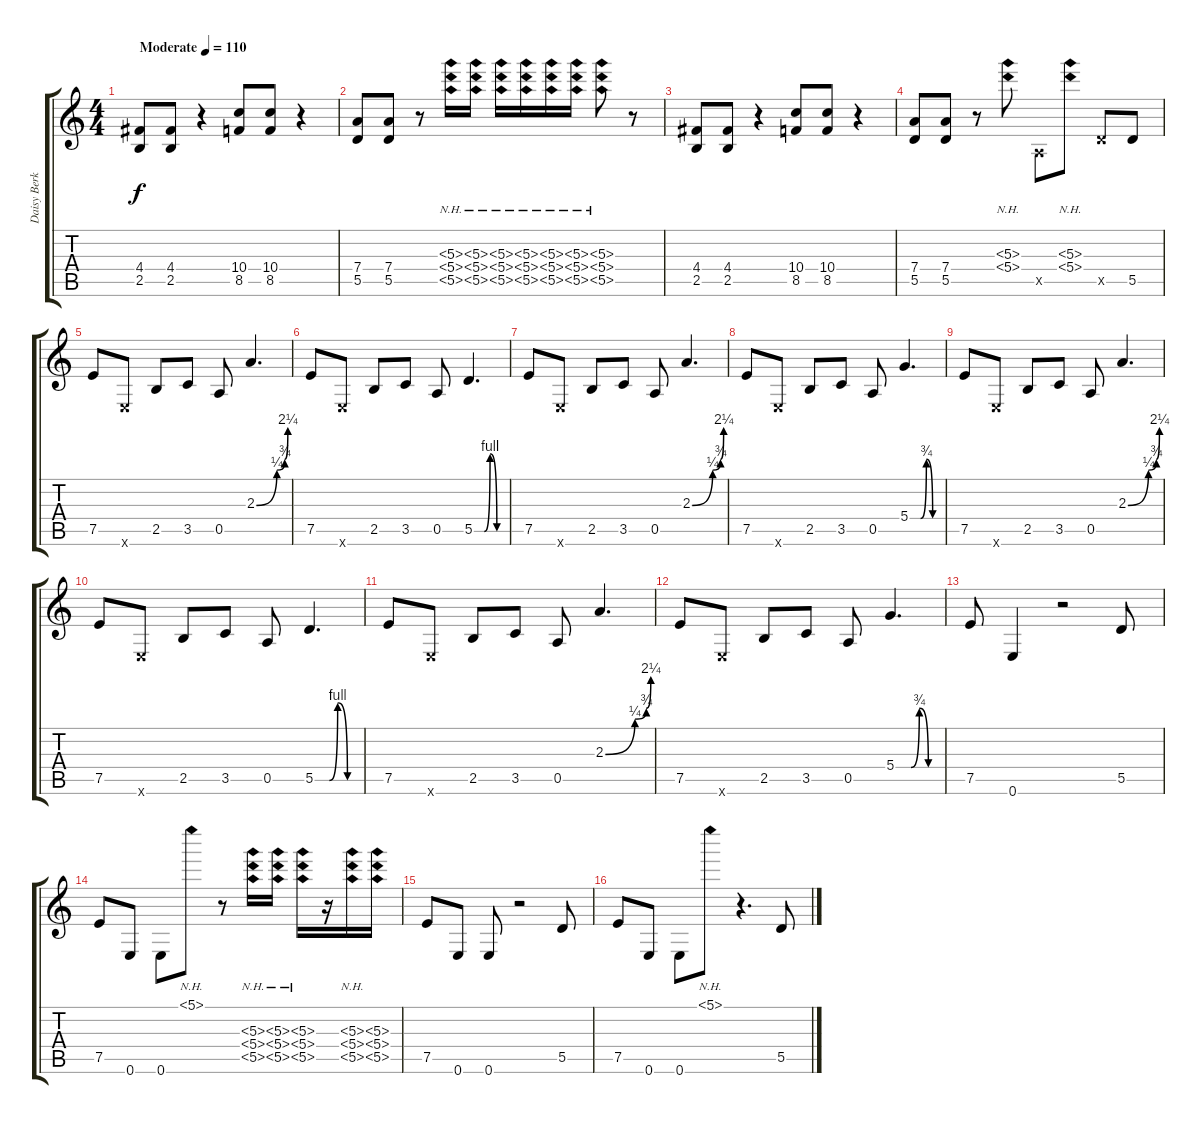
\track ("Daisy Berkovitz" "Daisy Berk") {instrument distortionguitar}
\staff {score tabs}
\tuning (E4 B3 G3 D3 A2 E2) {hide}
\ts (4 4)
\tempo (110 "Moderate")
\clef g2
\ks c
(4.4 2.5).8{dy f instrument distortionguitar} (4.4 2.5).8 r.4 (10.4 8.5).8 (10.4 8.5).8 r.4 |
(7.4 5.5).8 (7.4 5.5).8 r.8 (5.3{nh} 5.4{nh} 5.5{nh}).16 (5.3{nh} 5.4{nh} 5.5{nh}).16 (5.3{nh} 5.4{nh} 5.5{nh}).16 (5.3{nh} 5.4{nh} 5.5{nh}).16 (5.3{nh} 5.4{nh} 5.5{nh}).16 (5.3{nh} 5.4{nh} 5.5{nh}).16 (5.3{nh} 5.4{nh} 5.5{nh}).8 r.8 |
(4.4 2.5).8 (4.4 2.5).8 r.4 (10.4 8.5).8 (10.4 8.5).8 r.4 |
(7.4 5.5).8 (7.4 5.5).8 r.8 (5.3{nh} 5.4{nh}).8 0.5{x}.8 (5.3{nh} 5.4{nh}).8 5.5{x}.8 5.5.8 |
7.5.8 0.6{x}.8 2.5.8 3.5.8 0.5.8 2.3{be (custom 0 0 39 1 54 3 60 9)}.4{d} |
7.5.8 0.6{x}.8 2.5.8 3.5.8 0.5.8 5.5{be (custom 0 0 12 0 19 0 30 4 43 0 51 0 54 0 60 0)}.4{d} |
7.5.8 0.6{x}.8 2.5.8 3.5.8 0.5.8 2.3{be (custom 0 0 39 1 54 3 60 9)}.4{d} |
7.5.8 0.6{x}.8 2.5.8 3.5.8 0.5.8 5.4{be (custom 0 0 20 0 31 3 43 0 52 0 54 0 60 0)}.4{d} |
7.5.8 0.6{x}.8 2.5.8 3.5.8 0.5.8 2.3{be (custom 0 0 39 1 54 3 60 9)}.4{d} |
7.5.8 0.6{x}.8 2.5.8 3.5.8 0.5.8 5.5{be (custom 0 0 12 0 19 0 30 4 43 0 51 0 54 0 60 0)}.4{d} |
7.5.8 0.6{x}.8 2.5.8 3.5.8 0.5.8 2.3{be (custom 0 0 39 1 54 3 60 9)}.4{d} |
7.5.8 0.6{x}.8 2.5.8 3.5.8 0.5.8 5.4{be (custom 0 0 20 0 31 3 43 0 52 0 54 0 60 0)}.4{d} |
7.5.8 0.6.4 r.2 5.5.8 |
7.5.8 0.6.8 0.6.8 5.1{nh}.8 r.8 (5.3{nh} 5.4{nh} 5.5{nh}).16 (5.3{nh} 5.4{nh} 5.5{nh}).16 (5.3{nh} 5.4{nh} 5.5{nh}).16 r.16 (5.3{nh} 5.4{nh} 5.5{nh}).16 (5.3{nh} 5.4{nh} 5.5{nh}).16 |
7.5.8 0.6.8 0.6.8 r.2 5.5.8 |
7.5.8 0.6.8 0.6.8 5.1{nh}.8 r.4{d} 5.5.8
